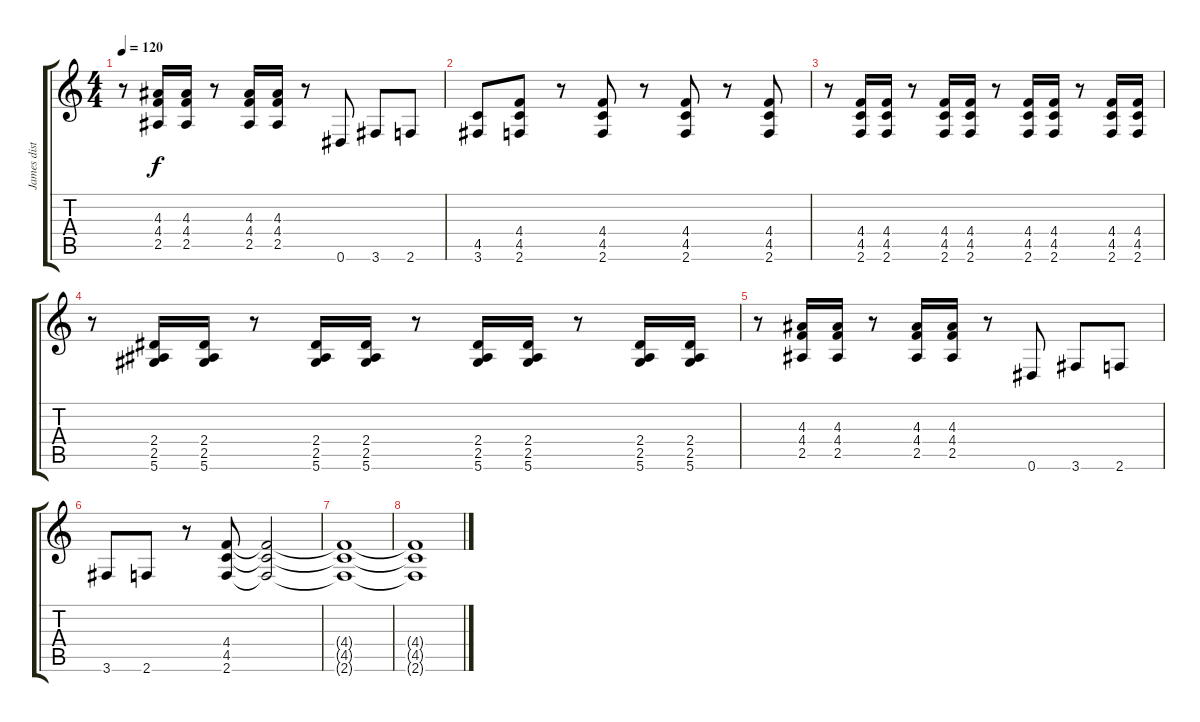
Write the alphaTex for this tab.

\track ("James disto" "James dist") {instrument distortionguitar}
\staff {score tabs}
\tuning (Eb4 Bb3 Gb3 Db3 Ab2 Eb2) {hide}
\ts (4 4)
\tempo 120
\clef g2
\ks c
r.8{dy f} (4.3 4.4 2.5).16 (4.3 4.4 2.5).16 r.8 (4.3 4.4 2.5).16 (4.3 4.4 2.5).16 r.8 0.6.8 3.6.8 2.6.8 |
(4.5 3.6).8 (4.4 4.5 2.6).8 r.8 (4.4 4.5 2.6).8 r.8 (4.4 4.5 2.6).8 r.8 (4.4 4.5 2.6).8 |
r.8 (4.4 4.5 2.6).16 (4.4 4.5 2.6).16 r.8 (4.4 4.5 2.6).16 (4.4 4.5 2.6).16 r.8 (4.4 4.5 2.6).16 (4.4 4.5 2.6).16 r.8 (4.4 4.5 2.6).16 (4.4 4.5 2.6).16 |
r.8 (2.4 2.5 5.6).16 (2.4 2.5 5.6).16 r.8 (2.4 2.5 5.6).16 (2.4 2.5 5.6).16 r.8 (2.4 2.5 5.6).16 (2.4 2.5 5.6).16 r.8 (2.4 2.5 5.6).16 (2.4 2.5 5.6).16 |
r.8 (4.3 4.4 2.5).16 (4.3 4.4 2.5).16 r.8 (4.3 4.4 2.5).16 (4.3 4.4 2.5).16 r.8 0.6.8 3.6.8 2.6.8 |
3.6.8 2.6.8 r.8 (4.4 4.5 2.6).8 (4.4{t} 4.5{t} 2.6{t}).2 |
(4.4{t} 4.5{t} 2.6{t}).1 |
(4.4{t} 4.5{t} 2.6{t}).1
